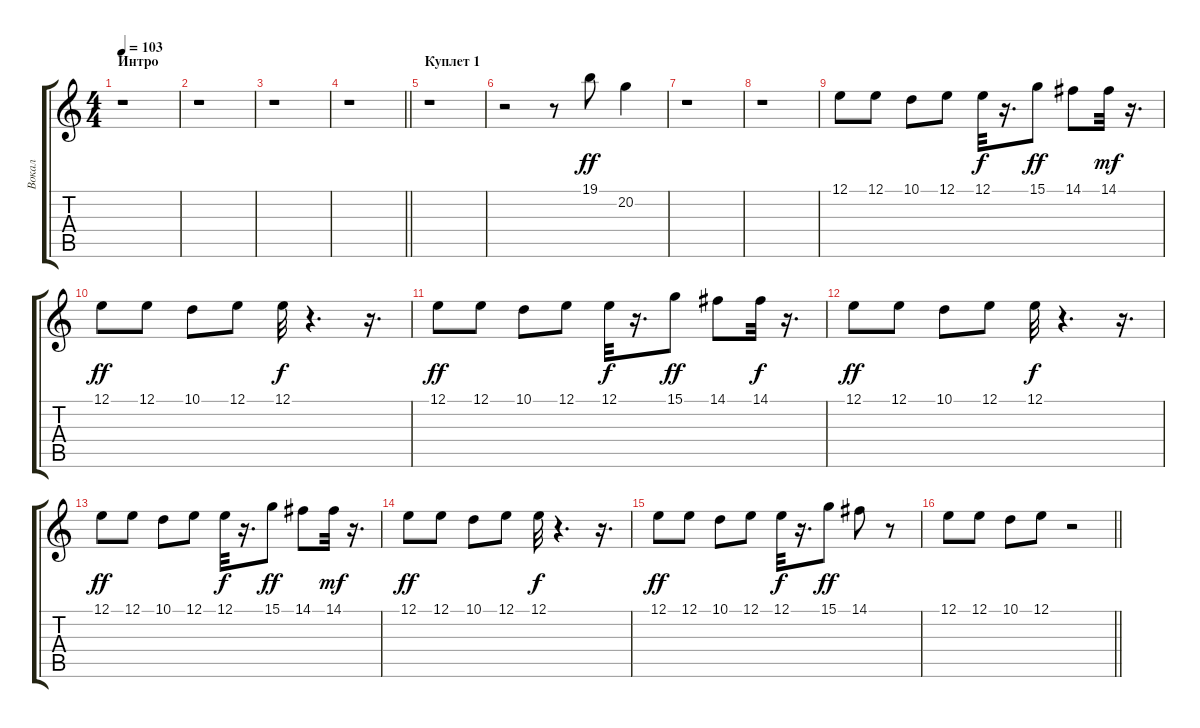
\track ("Вокал" "Вокал") {mute instrument lead1square}
\staff {score tabs}
\tuning (E4 B3 G3 D3 A2 E2) {hide}
\ts (4 4)
\section ("" "Интро")
\tempo 103
\clef g2
\ks c
r.1{dy ff} |
r.1 |
r.1 |
\barLineRight lightlight
r.1 |
\section ("" "Куплет 1")
r.1 |
r.2 r.8 19.1.8 20.2.4 |
r.1 |
r.1 |
12.1.8 12.1.8 10.1.8 12.1.8 12.1.32{dy f} r.16{d} 15.1.8{dy ff} 14.1.8 14.1.32{dy mf} r.16{d} |
12.1.8{dy ff} 12.1.8 10.1.8 12.1.8 12.1.32{dy f} r.4{d} r.16{d} |
12.1.8{dy ff} 12.1.8 10.1.8 12.1.8 12.1.32{dy f} r.16{d} 15.1.8{dy ff} 14.1.8 14.1.32{dy f} r.16{d} |
12.1.8{dy ff} 12.1.8 10.1.8 12.1.8 12.1.32{dy f} r.4{d} r.16{d} |
12.1.8{dy ff} 12.1.8 10.1.8 12.1.8 12.1.32{dy f} r.16{d} 15.1.8{dy ff} 14.1.8 14.1.32{dy mf} r.16{d} |
12.1.8{dy ff} 12.1.8 10.1.8 12.1.8 12.1.32{dy f} r.4{d} r.16{d} |
12.1.8{dy ff} 12.1.8 10.1.8 12.1.8 12.1.32{dy f} r.16{d} 15.1.8{dy ff} 14.1.8 r.8 |
\barLineRight lightlight
12.1.8 12.1.8 10.1.8 12.1.8 r.2
